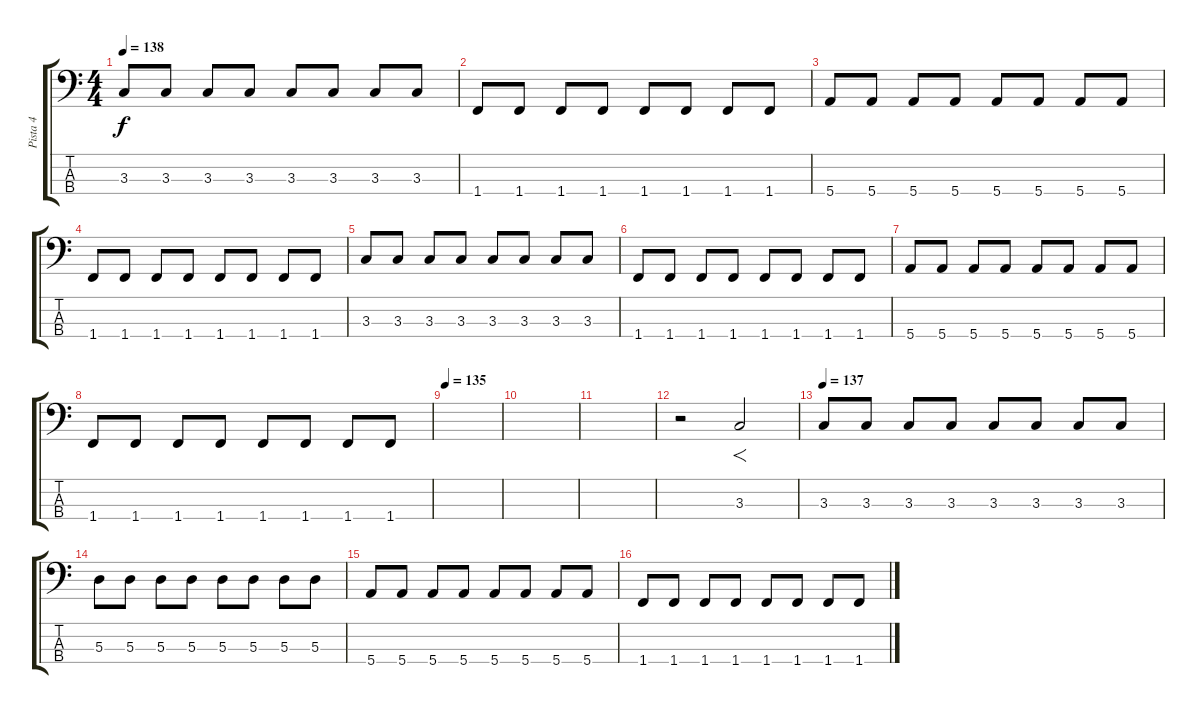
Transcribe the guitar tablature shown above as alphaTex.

\track ("Pista 4" "Pista 4") {instrument electricbasspick}
\staff {score tabs}
\tuning (G2 D2 A1 E1) {hide}
\ts (4 4)
\tempo 138
\clef f4
\ks c
3.3.8{dy f} 3.3.8 3.3.8 3.3.8 3.3.8 3.3.8 3.3.8 3.3.8 |
1.4.8 1.4.8 1.4.8 1.4.8 1.4.8 1.4.8 1.4.8 1.4.8 |
5.4.8 5.4.8 5.4.8 5.4.8 5.4.8 5.4.8 5.4.8 5.4.8 |
1.4.8 1.4.8 1.4.8 1.4.8 1.4.8 1.4.8 1.4.8 1.4.8 |
3.3.8 3.3.8 3.3.8 3.3.8 3.3.8 3.3.8 3.3.8 3.3.8 |
1.4.8 1.4.8 1.4.8 1.4.8 1.4.8 1.4.8 1.4.8 1.4.8 |
5.4.8 5.4.8 5.4.8 5.4.8 5.4.8 5.4.8 5.4.8 5.4.8 |
1.4.8 1.4.8 1.4.8 1.4.8 1.4.8 1.4.8 1.4.8 1.4.8 |
\tempo 135
|
|
|
r.2 3.3.2{f} |
\tempo 137
3.3.8 3.3.8 3.3.8 3.3.8 3.3.8 3.3.8 3.3.8 3.3.8 |
5.3.8 5.3.8 5.3.8 5.3.8 5.3.8 5.3.8 5.3.8 5.3.8 |
5.4.8 5.4.8 5.4.8 5.4.8 5.4.8 5.4.8 5.4.8 5.4.8 |
1.4.8 1.4.8 1.4.8 1.4.8 1.4.8 1.4.8 1.4.8 1.4.8
